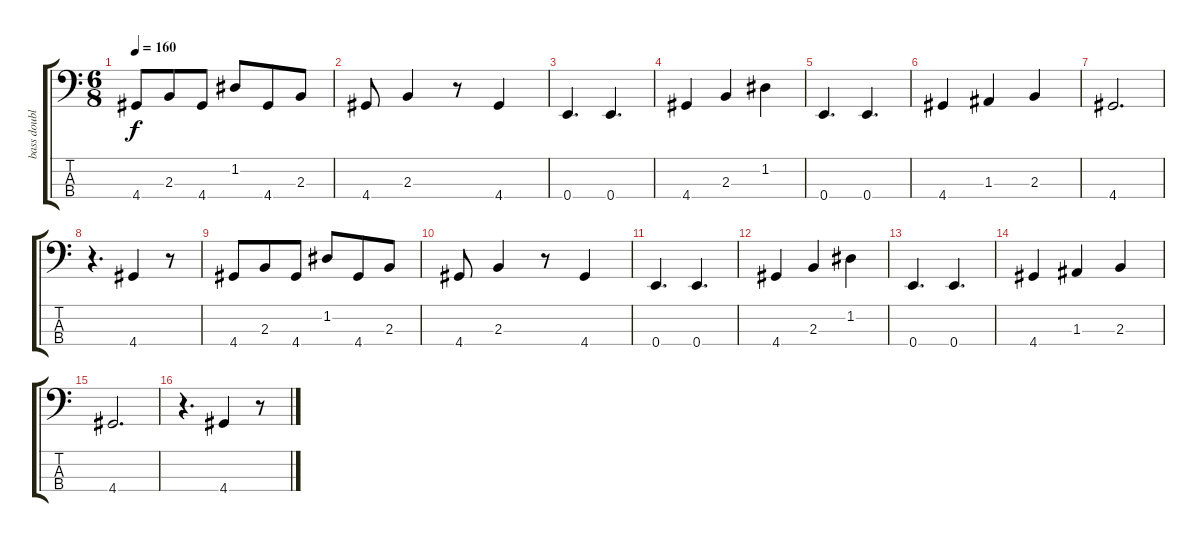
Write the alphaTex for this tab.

\track ("bass double" "bass doubl") {instrument slapbass1}
\staff {score tabs}
\tuning (G2 D2 A1 E1) {hide}
\ts (6 8)
\tempo 160
\clef f4
\ks c
4.4.8{dy f} 2.3.8 4.4.8 1.2.8 4.4.8 2.3.8 |
4.4.8 2.3.4 r.8 4.4.4 |
0.4.4{d} 0.4.4{d} |
4.4.4 2.3.4 1.2.4 |
0.4.4{d} 0.4.4{d} |
4.4.4 1.3.4 2.3.4 |
4.4.2{d} |
r.4{d} 4.4.4 r.8 |
4.4.8 2.3.8 4.4.8 1.2.8 4.4.8 2.3.8 |
4.4.8 2.3.4 r.8 4.4.4 |
0.4.4{d} 0.4.4{d} |
4.4.4 2.3.4 1.2.4 |
0.4.4{d} 0.4.4{d} |
4.4.4 1.3.4 2.3.4 |
4.4.2{d} |
r.4{d} 4.4.4 r.8
